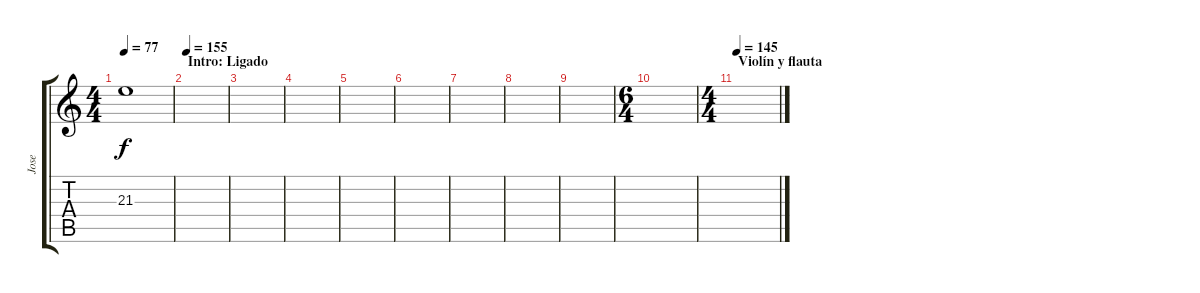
\track ("Jose" "Jose") {instrument lead1square}
\staff {score tabs}
\tuning (E4 B3 G3 D3 A2 E2) {hide}
\ts (4 4)
\tempo 77
\clef g2
\ks c
21.3{t}.1{dy f} |
\section ("" "Intro: Ligado")
\tempo 155
|
|
|
|
|
|
|
|
\ts (6 4)
|
\ts (4 4)
\section ("" "Violín y flauta")
\tempo 145
